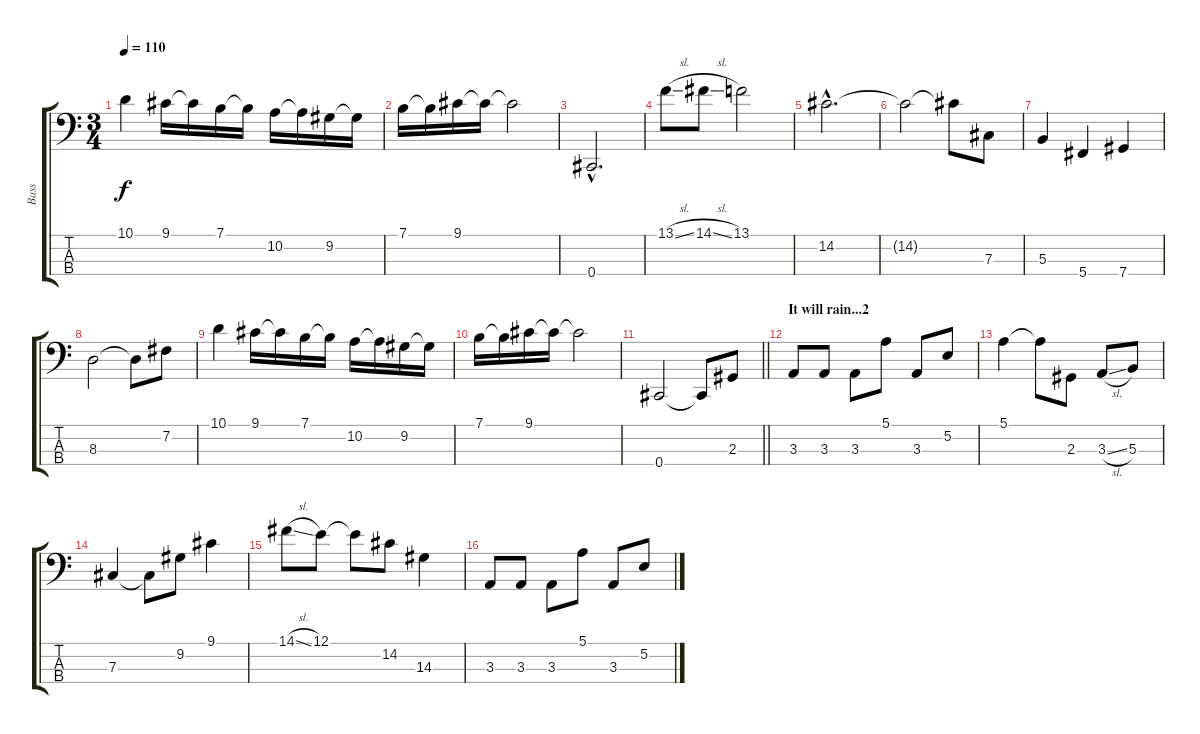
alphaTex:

\track ("Bass" "Bass") {instrument electricbassfinger}
\staff {score tabs}
\tuning (E2 B1 Gb1 Db1) {hide}
\ts (3 4)
\tempo 110
\clef f4
\ks c
10.1.4{dy f} 9.1.16 9.1{t}.16 7.1.16 7.1{t}.16 10.2.16 10.2{t}.16 9.2.16 9.2{t}.16 |
7.1.16 7.1{t}.16 9.1.16 9.1{t}.16 9.1{t}.2 |
0.4{hac}.2{d} |
13.1{sl}.8 14.1{sl}.8 13.1.2 |
14.2{hac}.2{d} |
14.2{t}.2 14.2{t}.8 7.3.8 |
5.3.4 5.4.4 7.4.4 |
8.3.2 8.3{t}.8 7.2.8 |
10.1.4 9.1.16 9.1{t}.16 7.1.16 7.1{t}.16 10.2.16 10.2{t}.16 9.2.16 9.2{t}.16 |
7.1.16 7.1{t}.16 9.1.16 9.1{t}.16 9.1{t}.2 |
\barLineRight lightlight
0.4.2 0.4{t}.8 2.3.8 |
\section ("" "It will rain...2")
3.3.8 3.3.8 3.3.8 5.1.8 3.3.8 5.2.8 |
5.1.4 5.1{t}.8 2.3.8 3.3{sl}.8 5.3.8 |
7.3.4 7.3{t}.8 9.2.8 9.1.4 |
14.1{sl}.8 12.1.8 12.1{t}.8 14.2.8 14.3.4 |
3.3.8 3.3.8 3.3.8 5.1.8 3.3.8 5.2.8
